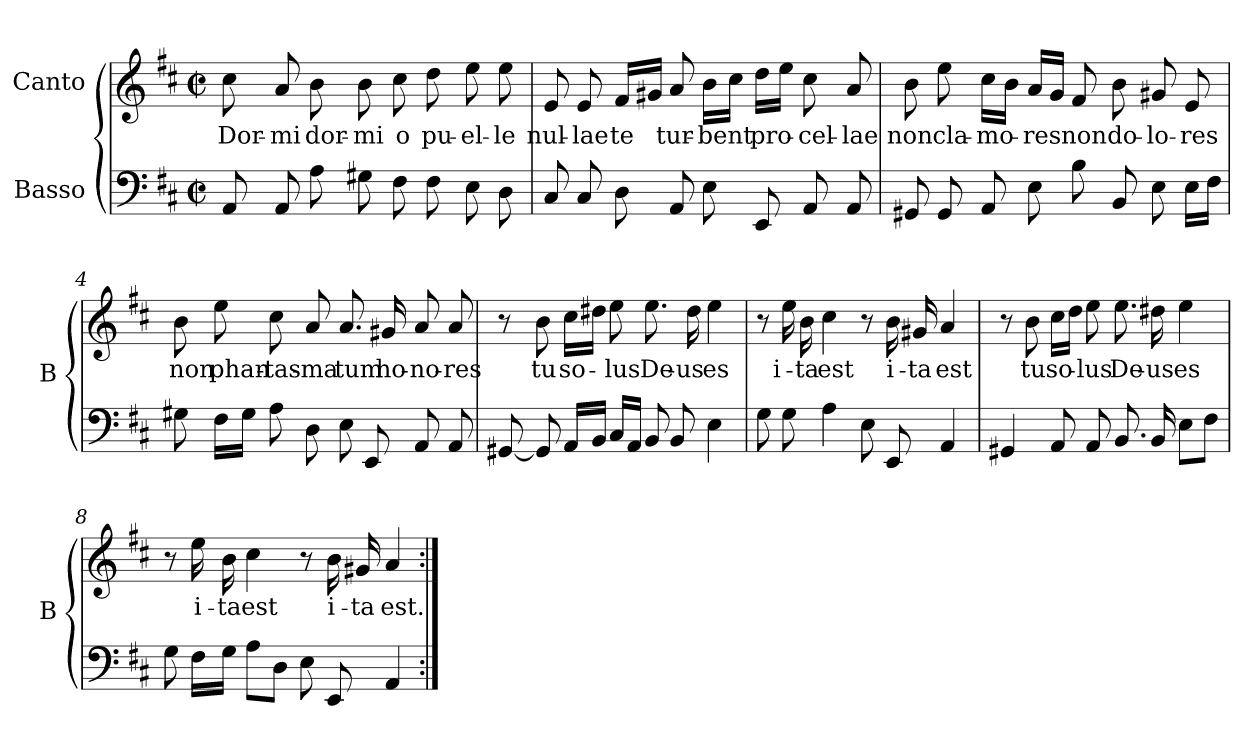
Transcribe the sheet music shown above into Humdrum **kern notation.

**kern	**kern	**text
*part2	*part1	*part1
*staff2	*staff1	*staff1
*I"Basso	*I"Canto	*
*I'B	*	*
*clefF4	*clefG2	*
*k[f#c#]	*k[f#c#]	*
*M2/2	*M2/2	*
*met(c|)	*met(c|)	*
=1	=1	=1
8AA	8cc#	Dor-
8AA	8a	-mi
8A	8b	dor-
8G#X	8b	-mi
8F#	8cc#	o
8F#	8dd	pu-
8E	8ee	-el-
8D	8ee	-le
=2	=2	=2
8C#	8e	nul-
8C#	8e	-lae
8D	16f#LL	te
.	16g#XJJ	.
8AA	8a	tur-
8E	16bLL	-bent
.	16cc#JJ	.
8EE	16ddLL	pro-
.	16eeJJ	.
8AA	8cc#	-cel-
8AA	8a	-lae
=3	=3	=3
8GG#X	8b	non
8GG#	8ee	cla-
8AA	16cc#LL	-mo-
.	16bJJ	.
8E	16aLL	-res
.	16gJJ	.
8B	8f#	non
8BB	8b	do-
8E	8g#X	-lo-
16ELL	8e	-res
16F#JJ	.	.
=4	=4	=4
8G#X	8b	non
16F#LL	8ee	phan-
16G#JJ	.	.
8A	8cc#	-tas-
8D	8a	-ma
8E	8.a	tum
8EE	.	.
.	16g#X	ho-
8AA	8a	-no-
8AA	8a	-res
=5	=5	=5
[8GG#X	8r	.
8GG#]	8b	tu
16AALL	16cc#LL	so-
16BBJJ	16dd#XJJ	.
16C#LL	8ee	-lus
16AAJJ	.	.
8BB	8.ee	De-
8BB	.	.
.	16dd#	-us
4E	4ee	es
=6	=6	=6
8G	8r	.
8G	16ee	i-
.	16b	-ta
4A	4cc#	est
8E	8r	.
8EE	16b	i-
.	16g#X	-ta
4AA	4a	est
=7	=7	=7
4GG#X	8r	.
.	8b	tu
8AA	16cc#LL	so-
.	16ddJJ	.
8AA	8ee	-lus
8.BB	8.ee	De-
16BB	16dd#X	-us
8EL	4ee	es
8F#J	.	.
=8	=8	=8
8G	8r	.
16F#LL	16ee	i-
16GJJ	16b	-ta
8AL	4cc#	est
8DJ	.	.
8E	8r	.
8EE	16b	i-
.	16g#X	-ta
4AA	4a	est.
=:|!	=:|!	=:|!
*-	*-	*-
